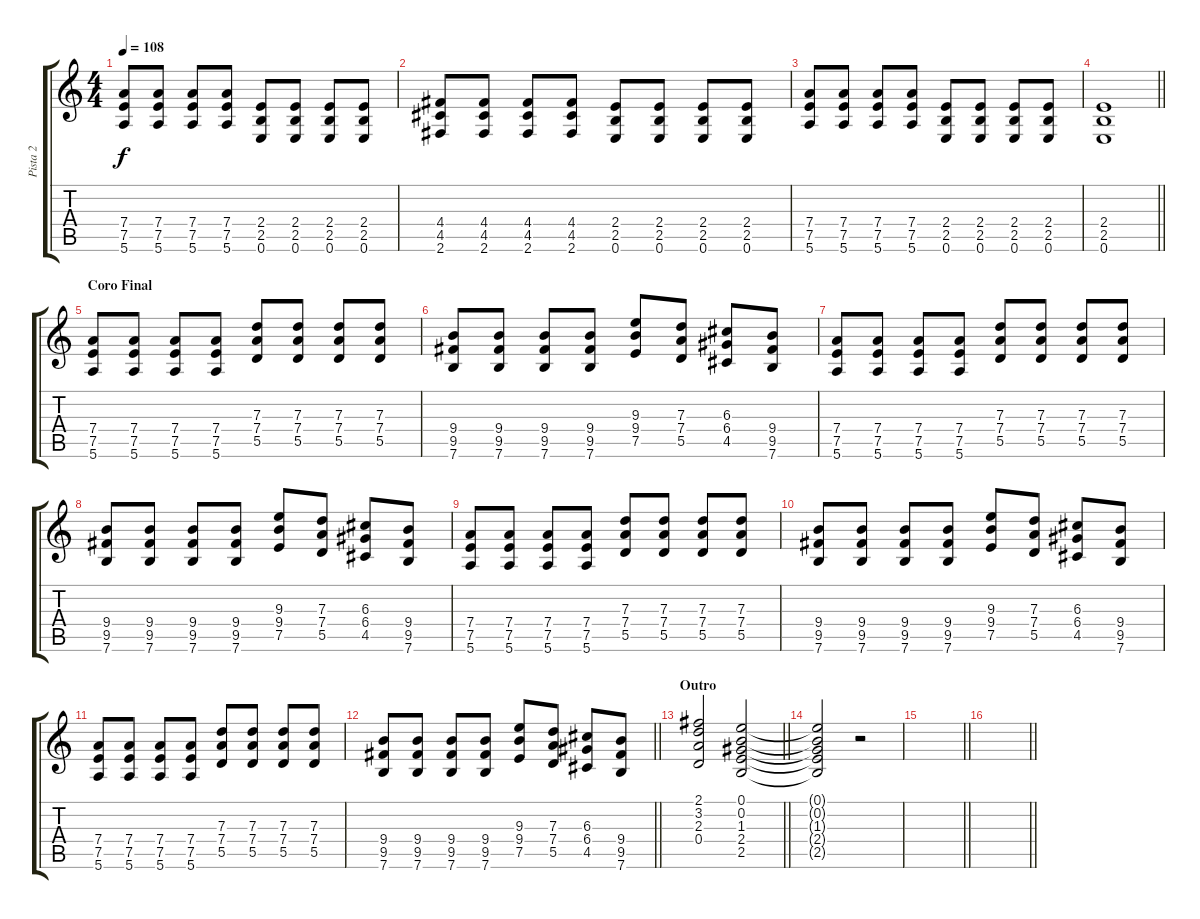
\track ("Pista 2" "Pista 2") {instrument overdrivenguitar}
\staff {score tabs}
\tuning (E4 B3 G3 D3 A2 E2) {hide}
\ts (4 4)
\tempo 108
\clef g2
\ks c
(7.4 7.5 5.6).8{dy f} (7.4 7.5 5.6).8 (7.4 7.5 5.6).8 (7.4 7.5 5.6).8 (2.4 2.5 0.6).8 (2.4 2.5 0.6).8 (2.4 2.5 0.6).8 (2.4 2.5 0.6).8 |
(4.4 4.5 2.6).8 (4.4 4.5 2.6).8 (4.4 4.5 2.6).8 (4.4 4.5 2.6).8 (2.4 2.5 0.6).8 (2.4 2.5 0.6).8 (2.4 2.5 0.6).8 (2.4 2.5 0.6).8 |
(7.4 7.5 5.6).8 (7.4 7.5 5.6).8 (7.4 7.5 5.6).8 (7.4 7.5 5.6).8 (2.4 2.5 0.6).8 (2.4 2.5 0.6).8 (2.4 2.5 0.6).8 (2.4 2.5 0.6).8 |
\barLineRight lightlight
(2.4 2.5 0.6).1 |
\section ("" "Coro Final")
(7.4 7.5 5.6).8{instrument overdrivenguitar} (7.4 7.5 5.6).8 (7.4 7.5 5.6).8 (7.4 7.5 5.6).8 (7.3 7.4 5.5).8 (7.3 7.4 5.5).8 (7.3 7.4 5.5).8 (7.3 7.4 5.5).8 |
(9.4 9.5 7.6).8 (9.4 9.5 7.6).8 (9.4 9.5 7.6).8 (9.4 9.5 7.6).8 (9.3 9.4 7.5).8 (7.3 7.4 5.5).8 (6.3 6.4 4.5).8 (9.4 9.5 7.6).8 |
(7.4 7.5 5.6).8 (7.4 7.5 5.6).8 (7.4 7.5 5.6).8 (7.4 7.5 5.6).8 (7.3 7.4 5.5).8 (7.3 7.4 5.5).8 (7.3 7.4 5.5).8 (7.3 7.4 5.5).8 |
(9.4 9.5 7.6).8 (9.4 9.5 7.6).8 (9.4 9.5 7.6).8 (9.4 9.5 7.6).8 (9.3 9.4 7.5).8 (7.3 7.4 5.5).8 (6.3 6.4 4.5).8 (9.4 9.5 7.6).8 |
(7.4 7.5 5.6).8 (7.4 7.5 5.6).8 (7.4 7.5 5.6).8 (7.4 7.5 5.6).8 (7.3 7.4 5.5).8 (7.3 7.4 5.5).8 (7.3 7.4 5.5).8 (7.3 7.4 5.5).8 |
(9.4 9.5 7.6).8 (9.4 9.5 7.6).8 (9.4 9.5 7.6).8 (9.4 9.5 7.6).8 (9.3 9.4 7.5).8 (7.3 7.4 5.5).8 (6.3 6.4 4.5).8 (9.4 9.5 7.6).8 |
(7.4 7.5 5.6).8 (7.4 7.5 5.6).8 (7.4 7.5 5.6).8 (7.4 7.5 5.6).8 (7.3 7.4 5.5).8 (7.3 7.4 5.5).8 (7.3 7.4 5.5).8 (7.3 7.4 5.5).8 |
\barLineRight lightlight
(9.4 9.5 7.6).8 (9.4 9.5 7.6).8 (9.4 9.5 7.6).8 (9.4 9.5 7.6).8 (9.3 9.4 7.5).8 (7.3 7.4 5.5).8 (6.3 6.4 4.5).8 (9.4 9.5 7.6).8 |
\section ("" "Outro")
\barLineRight lightlight
(2.1 3.2 2.3 0.4).2 (0.1 0.2 1.3 2.4 2.5).2 |
(0.1{t} 0.2{t} 1.3{t} 2.4{t} 2.5{t}).2 r.2 |
\barLineRight lightlight
|
\barLineRight lightlight
